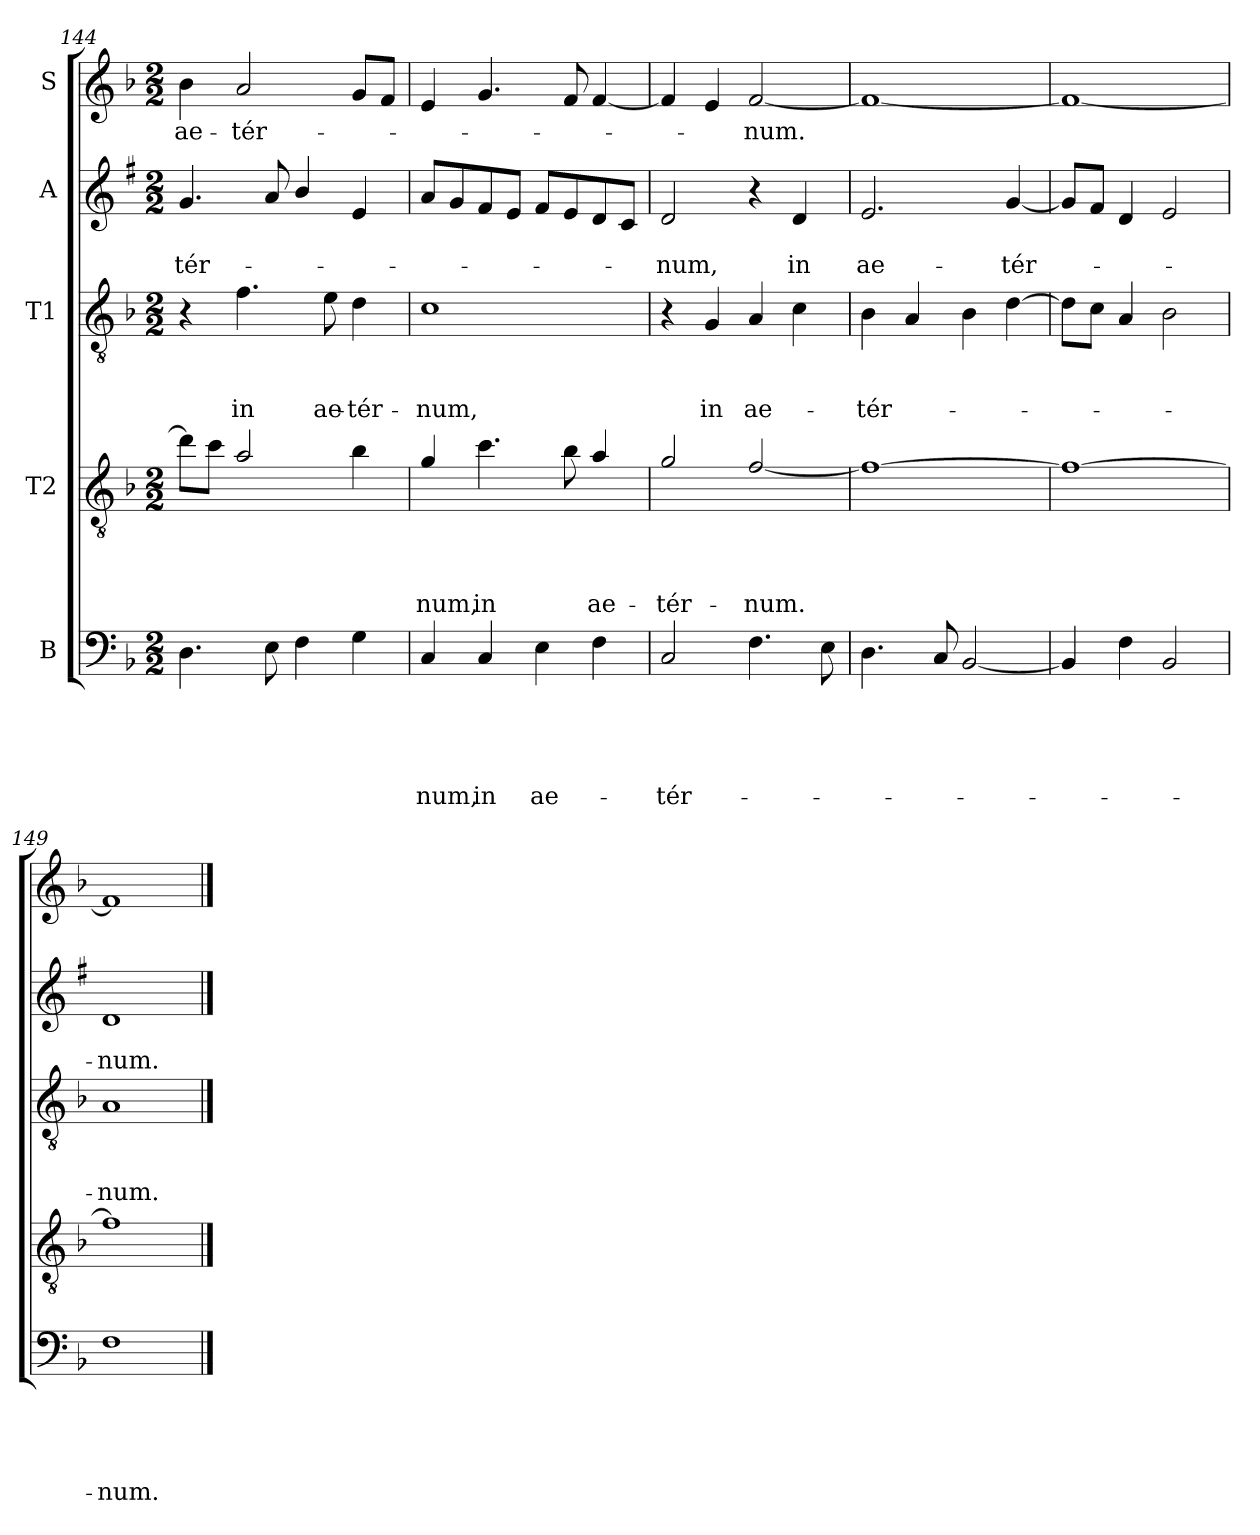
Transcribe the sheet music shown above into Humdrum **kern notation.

**kern	**text	**text	**text	**text	**text	**kern	**text	**text	**text	**text	**kern	**text	**text	**text	**kern	**text	**text	**kern	**text
*part5	*part5	*part5	*part5	*part5	*part5	*part4	*part4	*part4	*part4	*part4	*part3	*part3	*part3	*part3	*part2	*part2	*part2	*part1	*part1
*staff5	*staff5	*staff5	*staff5	*staff5	*staff5	*staff4	*staff4	*staff4	*staff4	*staff4	*staff3	*staff3	*staff3	*staff3	*staff2	*staff2	*staff2	*staff1	*staff1
*I"B	*	*	*	*	*	*I"T2	*	*	*	*	*I"T1	*	*	*	*I"A	*	*	*I"S	*
*clefF4	*	*	*	*	*	*clefGv2	*	*	*	*	*clefGv2	*	*	*	*clefG2	*	*	*clefG2	*
*	*	*	*	*	*	*ITrd8c14	*	*	*	*	*	*	*	*	*ITrd1c2	*	*	*	*
*k[b-]	*	*	*	*	*	*k[b-]	*	*	*	*	*k[b-]	*	*	*	*k[b-]	*	*	*k[b-]	*
*F:	*	*	*	*	*	*F:	*	*	*	*	*F:	*	*	*	*F:	*	*	*F:	*
*M2/2	*	*	*	*	*	*M2/2	*	*	*	*	*M2/2	*	*	*	*M2/2	*	*	*M2/2	*
=144	=144	=144	=144	=144	=144	=144	=144	=144	=144	=144	=144	=144	=144	=144	=144	=144	=144	=144	=144
!	!	!	!	!	!	!	!	!	!	!	!	!	!	!	!	!	!LO:LY:b	!	!LO:LY:b
4.D\	.	.	.	.	.	8d\L]	.	.	.	.	4r	.	.	.	4.f/	.	-tér-	4b-\	ae-
.	.	.	.	.	.	8c\J	.	.	.	.	.	.	.	.	.	.	.	.	.
!	!	!	!	!	!	!	!	!	!	!	!	!	!	!LO:LY:b	!	!	!	!	!LO:LY:b
.	.	.	.	.	.	2A/	.	.	.	.	4.f\	.	.	in	.	.	.	2a/	-tér-
8E\	.	.	.	.	.	.	.	.	.	.	.	.	.	.	8g/	.	.	.	.
4F\	.	.	.	.	.	.	.	.	.	.	.	.	.	.	4a/	.	.	.	.
!	!	!	!	!	!	!	!	!	!	!	!	!	!	!LO:LY:b	!	!	!	!	!
.	.	.	.	.	.	.	.	.	.	.	8e\	.	.	ae-	.	.	.	.	.
!	!	!	!	!	!	!	!	!	!	!	!	!	!	!LO:LY:b	!	!	!	!	!
4G\	.	.	.	.	.	4B-\	.	.	.	.	4d\	.	.	-tér-	4d/	.	.	8g/L	.
.	.	.	.	.	.	.	.	.	.	.	.	.	.	.	.	.	.	8f/J	.
=145	=145	=145	=145	=145	=145	=145	=145	=145	=145	=145	=145	=145	=145	=145	=145	=145	=145	=145	=145
!	!	!	!	!	!LO:LY:b	!	!	!	!	!LO:LY:b	!	!	!	!LO:LY:b	!	!	!	!	!
4C/	.	.	.	.	-num,	4G/	.	.	.	-num,	1c	.	.	-num,	8g/L	.	.	4e/	.
.	.	.	.	.	.	.	.	.	.	.	.	.	.	.	8f/	.	.	.	.
!	!	!	!	!	!LO:LY:b	!	!	!	!	!LO:LY:b	!	!	!	!	!	!	!	!	!
4C/	.	.	.	.	in	4.c\	.	.	.	in	.	.	.	.	8e/	.	.	4.g/	.
.	.	.	.	.	.	.	.	.	.	.	.	.	.	.	8d/J	.	.	.	.
!	!	!	!	!	!LO:LY:b	!	!	!	!	!	!	!	!	!	!	!	!	!	!
4E\	.	.	.	.	ae-	.	.	.	.	.	.	.	.	.	8e/L	.	.	.	.
.	.	.	.	.	.	8B-\	.	.	.	.	.	.	.	.	8d/	.	.	8f/	.
!	!	!	!	!	!	!	!	!	!	!LO:LY:b	!	!	!	!	!	!	!	!	!
4F\	.	.	.	.	.	4A/	.	.	.	ae-	.	.	.	.	8c/	.	.	[4f/	.
.	.	.	.	.	.	.	.	.	.	.	.	.	.	.	8B-/J	.	.	.	.
=146	=146	=146	=146	=146	=146	=146	=146	=146	=146	=146	=146	=146	=146	=146	=146	=146	=146	=146	=146
!	!	!	!	!	!LO:LY:b	!	!	!	!	!LO:LY:b	!	!	!	!	!	!	!LO:LY:b	!	!
2C/	.	.	.	.	-tér-	2G/	.	.	.	-tér-	4r	.	.	.	2c/	.	-num,	4f/]	.
!	!	!	!	!	!	!	!	!	!	!	!	!	!	!LO:LY:b	!	!	!	!	!
.	.	.	.	.	.	.	.	.	.	.	4G/	.	.	in	.	.	.	4e/	.
!	!	!	!	!	!	!	!	!	!	!LO:LY:b	!	!	!	!LO:LY:b	!	!	!	!	!LO:LY:b
4.F\	.	.	.	.	.	[2F/	.	.	.	-num.	4A/	.	.	ae-	4r	.	.	[2f/	-num.
!	!	!	!	!	!	!	!	!	!	!	!	!	!	!	!	!	!LO:LY:b	!	!
.	.	.	.	.	.	.	.	.	.	.	4c\	.	.	.	4c/	.	in	.	.
8E\	.	.	.	.	.	.	.	.	.	.	.	.	.	.	.	.	.	.	.
=147	=147	=147	=147	=147	=147	=147	=147	=147	=147	=147	=147	=147	=147	=147	=147	=147	=147	=147	=147
!	!	!	!	!	!	!	!	!	!	!	!	!	!	!LO:LY:b	!	!	!LO:LY:b	!	!
4.D\	.	.	.	.	.	1F_	.	.	.	.	4B-\	.	.	-tér-	2.d/	.	ae-	1f_	.
.	.	.	.	.	.	.	.	.	.	.	4A/	.	.	.	.	.	.	.	.
8C/	.	.	.	.	.	.	.	.	.	.	.	.	.	.	.	.	.	.	.
[2BB-/	.	.	.	.	.	.	.	.	.	.	4B-\	.	.	.	.	.	.	.	.
!	!	!	!	!	!	!	!	!	!	!	!	!	!	!	!	!	!LO:LY:b	!	!
.	.	.	.	.	.	.	.	.	.	.	[4d\	.	.	.	[4f/	.	-tér-	.	.
!!LO:LB:g=z
=148	=148	=148	=148	=148	=148	=148	=148	=148	=148	=148	=148	=148	=148	=148	=148	=148	=148	=148	=148
4BB-/]	.	.	.	.	.	1F_	.	.	.	.	8d\L]	.	.	.	8f/L]	.	.	1f_	.
.	.	.	.	.	.	.	.	.	.	.	8c\J	.	.	.	8e/J	.	.	.	.
4F\	.	.	.	.	.	.	.	.	.	.	4A/	.	.	.	4c/	.	.	.	.
2BB-/	.	.	.	.	.	.	.	.	.	.	2B-\	.	.	.	2d/	.	.	.	.
=149	=149	=149	=149	=149	=149	=149	=149	=149	=149	=149	=149	=149	=149	=149	=149	=149	=149	=149	=149
!	!	!	!	!	!LO:LY:b	!	!	!	!	!	!	!	!	!LO:LY:b	!	!	!LO:LY:b	!	!
1F	.	.	.	.	-num.	1F]	.	.	.	.	1A	.	.	-num.	1c	.	-num.	1f]	.
==	==	==	==	==	==	==	==	==	==	==	==	==	==	==	==	==	==	==	==
*-	*-	*-	*-	*-	*-	*-	*-	*-	*-	*-	*-	*-	*-	*-	*-	*-	*-	*-	*-
